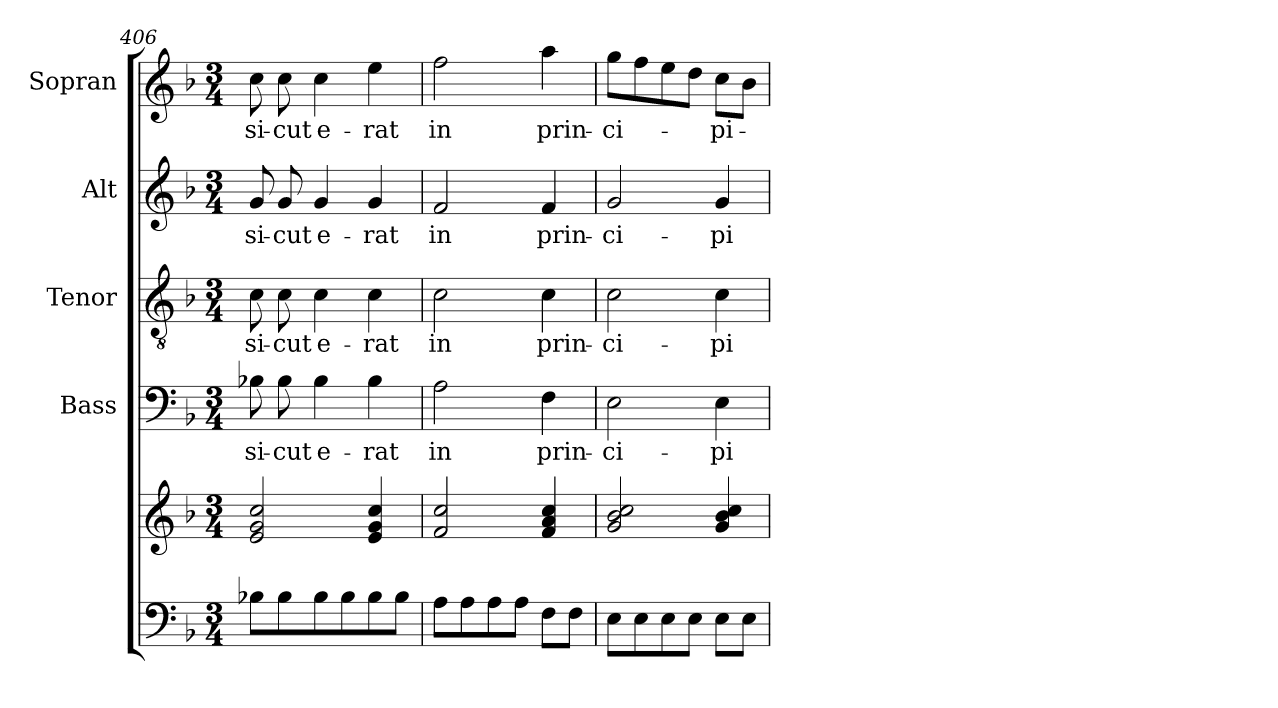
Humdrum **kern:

**kern	**kern	**kern	**text	**kern	**text	**kern	**text	**kern	**text
*part5	*part5	*part4	*part4	*part3	*part3	*part2	*part2	*part1	*part1
*staff6	*staff5	*staff4	*staff4	*staff3	*staff3	*staff2	*staff2	*staff1	*staff1
*	*	*I"Bass	*	*I"Tenor	*	*I"Alt	*	*I"Sopran	*
*	*	*I'B.	*	*I'T.	*	*I'A.	*	*I'S.	*
*clefF4	*clefG2	*clefF4	*	*clefGv2	*	*clefG2	*	*clefG2	*
*k[b-]	*k[b-]	*k[b-]	*	*k[b-]	*	*k[b-]	*	*k[b-]	*
*F:	*F:	*F:	*	*F:	*	*F:	*	*F:	*
*M3/4	*M3/4	*M3/4	*	*M3/4	*	*M3/4	*	*M3/4	*
=406	=406	=406	=406	=406	=406	=406	=406	=406	=406
!	!	!	!LO:LY:b	!	!LO:LY:b	!	!LO:LY:b	!	!LO:LY:b
8B-X\L	2e/ 2g/ 2cc/	8B-X\	si-	8c\	si-	8g/	si-	8cc\	si-
!	!	!	!LO:LY:b	!	!LO:LY:b	!	!LO:LY:b	!	!LO:LY:b
8B-\	.	8B-\	-cut	8c\	-cut	8g/	-cut	8cc\	-cut
!	!	!	!LO:LY:b	!	!LO:LY:b	!	!LO:LY:b	!	!LO:LY:b
8B-\	.	4B-\	e-	4c\	e-	4g/	e-	4cc\	e-
8B-\	.	.	.	.	.	.	.	.	.
!	!	!	!LO:LY:b	!	!LO:LY:b	!	!LO:LY:b	!	!LO:LY:b
8B-\	4e/ 4g/ 4cc/	4B-\	-rat	4c\	-rat	4g/	-rat	4ee\	-rat
8B-\J	.	.	.	.	.	.	.	.	.
=407	=407	=407	=407	=407	=407	=407	=407	=407	=407
!	!	!	!LO:LY:b	!	!LO:LY:b	!	!LO:LY:b	!	!LO:LY:b
8A\L	2f/ 2cc/	2A\	in	2c\	in	2f/	in	2ff\	in
8A\	.	.	.	.	.	.	.	.	.
8A\	.	.	.	.	.	.	.	.	.
8A\J	.	.	.	.	.	.	.	.	.
!	!	!	!LO:LY:b	!	!LO:LY:b	!	!LO:LY:b	!	!LO:LY:b
8F\L	4f/ 4a/ 4cc/	4F\	prin-	4c\	prin-	4f/	prin-	4aa\	prin-
8F\J	.	.	.	.	.	.	.	.	.
=408	=408	=408	=408	=408	=408	=408	=408	=408	=408
!	!	!	!LO:LY:b	!	!LO:LY:b	!	!LO:LY:b	!	!LO:LY:b
8E\L	2g/ 2b-/ 2cc/	2E\	-ci-	2c\	-ci-	2g/	-ci-	8gg\L	-ci-
8E\	.	.	.	.	.	.	.	8ff\	.
8E\	.	.	.	.	.	.	.	8ee\	.
8E\J	.	.	.	.	.	.	.	8dd\J	.
!	!	!	!LO:LY:b	!	!LO:LY:b	!	!LO:LY:b	!	!LO:LY:b
8E\L	4g/ 4b-/ 4cc/	4E\	-pi-	4c\	-pi-	4g/	-pi-	8cc\L	-pi-
8E\J	.	.	.	.	.	.	.	8b-\J	.
=	=	=	=	=	=	=	=	=	=
*-	*-	*-	*-	*-	*-	*-	*-	*-	*-
